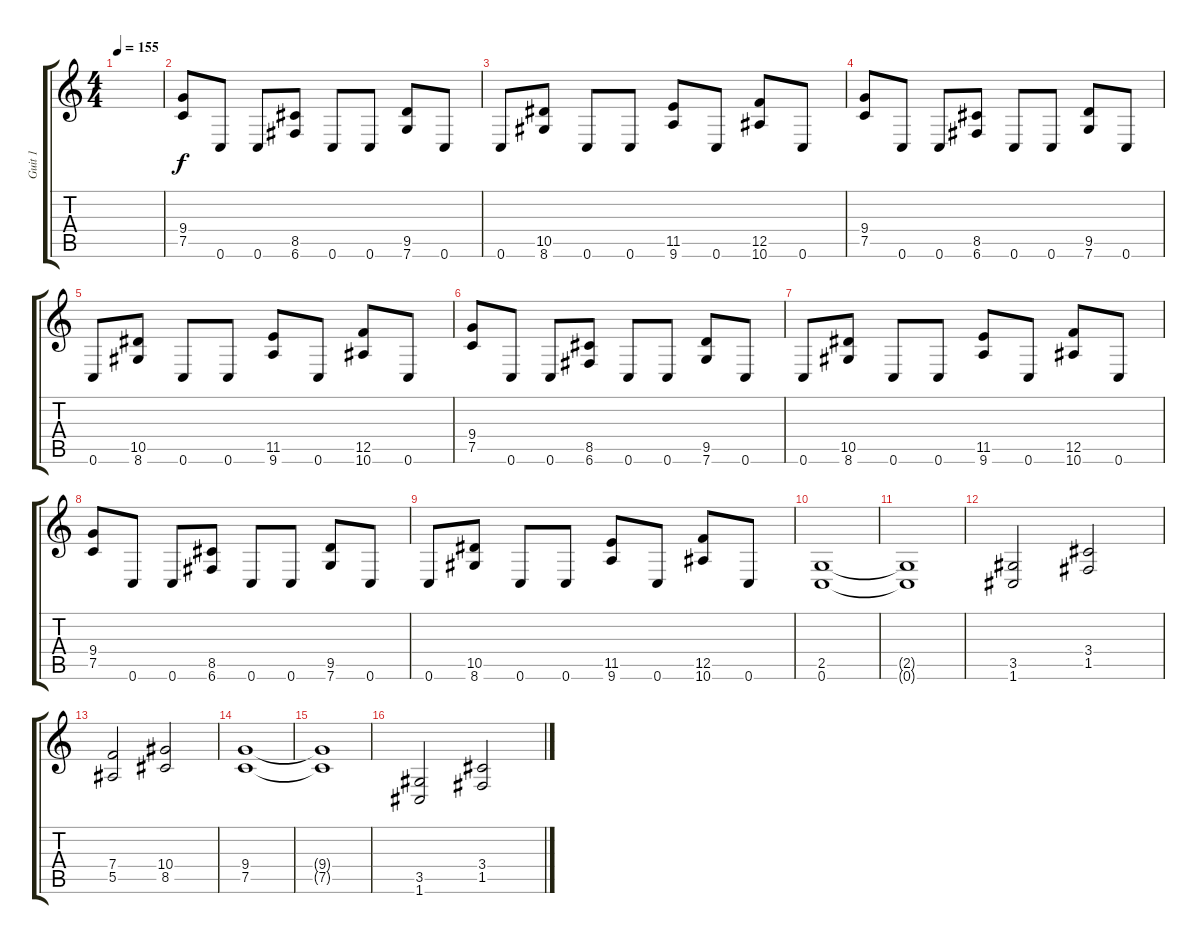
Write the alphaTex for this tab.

\track ("Guit 1" "Guit 1") {instrument distortionguitar}
\staff {score tabs}
\tuning (C4 G3 Eb3 Bb2 F2 C2) {hide}
\ts (4 4)
\tempo 155
\clef g2
\ks c
|
(9.4 7.5).8 0.6.8 0.6.8 (8.5 6.6).8 0.6.8 0.6.8 (9.5 7.6).8 0.6.8 |
0.6.8 (10.5 8.6).8 0.6.8 0.6.8 (11.5 9.6).8 0.6.8 (12.5 10.6).8 0.6.8 |
(9.4 7.5).8 0.6.8 0.6.8 (8.5 6.6).8 0.6.8 0.6.8 (9.5 7.6).8 0.6.8 |
0.6.8 (10.5 8.6).8 0.6.8 0.6.8 (11.5 9.6).8 0.6.8 (12.5 10.6).8 0.6.8 |
(9.4 7.5).8 0.6.8 0.6.8 (8.5 6.6).8 0.6.8 0.6.8 (9.5 7.6).8 0.6.8 |
0.6.8 (10.5 8.6).8 0.6.8 0.6.8 (11.5 9.6).8 0.6.8 (12.5 10.6).8 0.6.8 |
(9.4 7.5).8 0.6.8 0.6.8 (8.5 6.6).8 0.6.8 0.6.8 (9.5 7.6).8 0.6.8 |
0.6.8 (10.5 8.6).8 0.6.8 0.6.8 (11.5 9.6).8 0.6.8 (12.5 10.6).8 0.6.8 |
(2.5 0.6).1 |
(2.5{t} 0.6{t}).1 |
(3.5 1.6).2 (3.4 1.5).2 |
(7.4 5.5).2 (10.4 8.5).2 |
(9.4 7.5).1 |
(9.4{t} 7.5{t}).1 |
(3.5 1.6).2 (3.4 1.5).2
